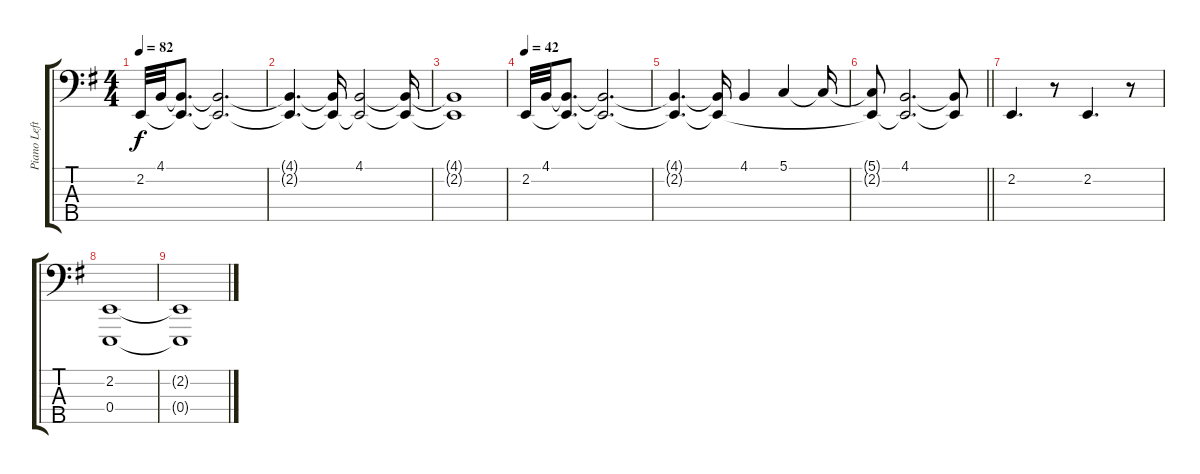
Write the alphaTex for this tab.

\track ("Piano Left Standard" "Piano Left") {instrument acousticgrandpiano}
\staff {score tabs}
\tuning (G2 D2 A1 E1 B0) {hide}
\ts (4 4)
\tempo 82
\clef f4
\ks eminor
2.2.32{dy f} 4.1.32 (4.1{t} 2.2{t}).8{d} (4.1{t} 2.2{t}).2{d} |
(4.1{t} 2.2{t}).4{d} (4.1{t} 2.2{t}).16 (4.1 2.2{t}).2 (4.1{t} 2.2{t}).16 |
(4.1{t} 2.2{t}).1 |
\tempo 42
2.2.32 4.1.32 (4.1{t} 2.2{t}).8{d} (4.1{t} 2.2{t}).2{d} |
(4.1{t} 2.2{t}).4{d} (4.1{t} 2.2{t}).16 4.1.4 5.1.4 5.1{t}.16 |
\barLineRight lightlight
(5.1{t} 2.2{t}).8 (4.1 2.2{t}).2{d} (4.1{t} 2.2{t}).8 |
2.2.4{d} r.8 2.2.4{d} r.8 |
(2.2 0.4).1 |
(2.2{t} 0.4{t}).1
